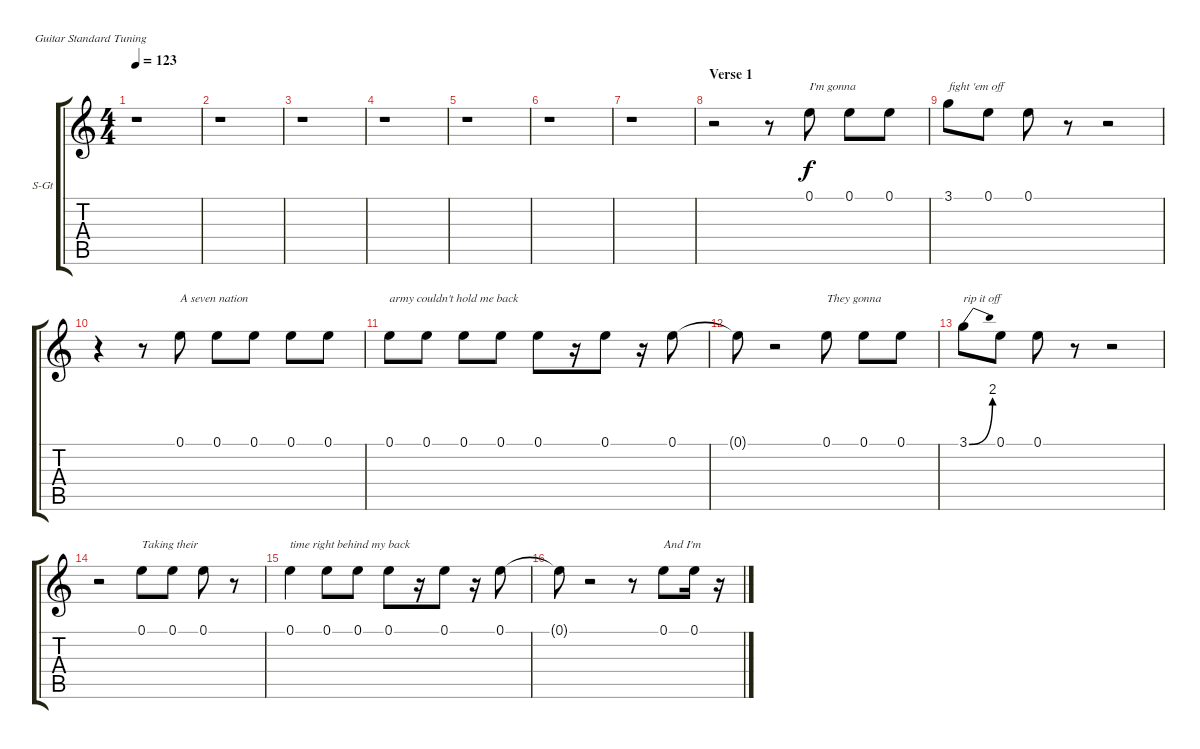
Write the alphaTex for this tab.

\bracketExtendMode groupsimilarinstruments
\firstSystemTrackNameOrientation horizontal
\otherSystemsTrackNameOrientation horizontal
\track ("Jack White - Voice" "S-Gt") {instrument oboe}
\staff {score tabs}
\tuning (E4 B3 G3 D3 A2 E2)
\displaytranspose 12
\ts (4 4)
\tempo 123
\clef g2
\ks c
r.1{dy f instrument oboe} |
r.1 |
r.1 |
r.1 |
r.1 |
r.1 |
r.1 |
\section ("" "Verse 1")
r.2 r.8 0.1.8{txt "I'm gonna"} 0.1.8 0.1.8 |
3.1.8{txt "fight 'em off"} 0.1.8 0.1.8 r.8 r.2 |
r.4 r.8 0.1.8{txt "A seven nation"} 0.1.8 0.1.8 0.1.8 0.1.8 |
0.1.8{txt "army couldn't hold me back"} 0.1.8 0.1.8 0.1.8 0.1.8 r.16 0.1.8 r.16 0.1.8 |
0.1{t}.8 r.2 0.1.8{txt "They gonna"} 0.1.8 0.1.8 |
3.1{be (bend 0 0 60 8)}.8{txt "rip it off"} 0.1.8 0.1.8 r.8 r.2 |
r.2 0.1.8{txt "Taking their"} 0.1.8 0.1.8 r.8 |
0.1.4{txt "time right behind my back"} 0.1.8 0.1.8 0.1.8 r.16 0.1.8 r.16 0.1.8 |
0.1{t}.8 r.2 r.8 0.1.8{txt "And I'm"} 0.1.16 r.16
